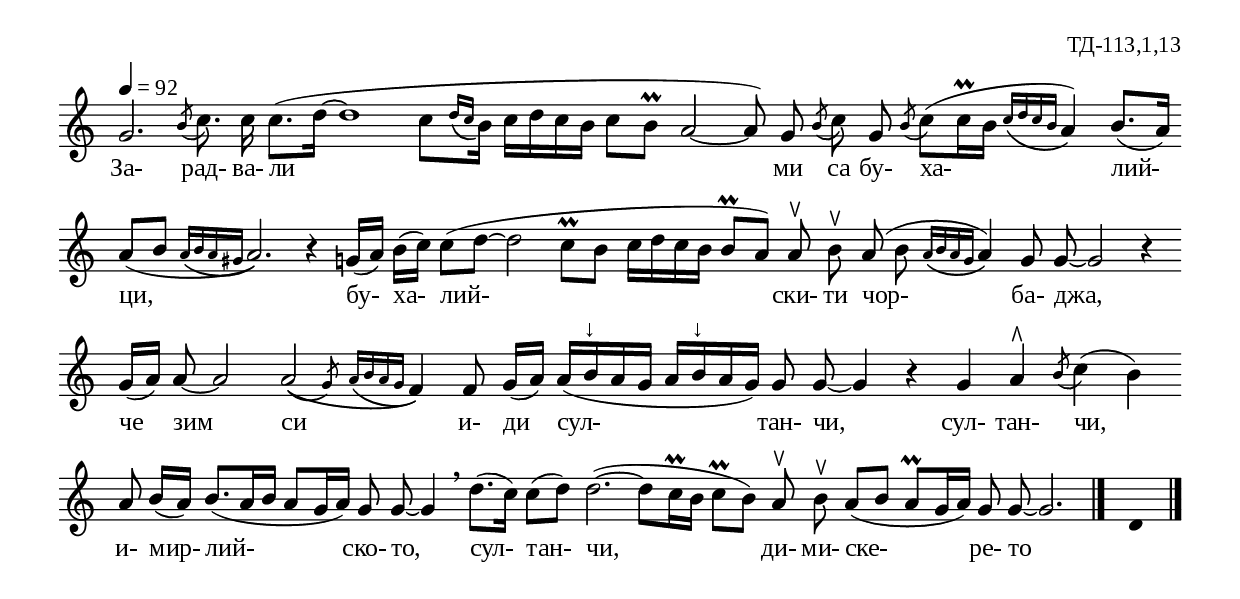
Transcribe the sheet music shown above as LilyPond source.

%{
sva_113_1_13
%}

\include "td-preamble.ly"

\score {
\relative c'' {
\tempo 4 = 92
%%\time 2/4
\cadenzaOn
\phrasingSlurDown
g2. \acciaccatura b8 c8. c16\noBeam c8.([ d16]~ d1 c8[ \grace { d16[\( c] } b]\)
c16[ d c b] c8[ b\prall] a2~ a8\noBeam) g8 \grace { \stdB b8\( \stdE } c8\)\noBeam g8
\acciaccatura b8 c[( c16\prall b] \grace { c16[\( d c b] } a4\)) b8.([ a16]) 
 \bar ""
a8[( b] \grace { a16[\( b a gis] } a2.\)) r4
 g16[( a]) b[( c]) c8[( d]~ d2 c8\prall[ b] c16[ d c b] b8\prall[ a]) a8\noBeam^\ltoe b\noBeam^\ltoe
 a8( b] \grace { a16[\( b a g] } a4\)) g8\noBeam g~ g2 r4
 \bar ""
 g16[( a]) a8\noBeam~ a2 \afterGrace a(\( { \stdB g8\) \stdE } \grace { a16[\( b a g] } f4\))
 f8 g16[( a]) a16([ b^"↓" a g] a[ b^"↓" a g]) g8\noBeam g~ g4 r4 g4 a^\rtoe \acciaccatura b8 c4( b) 
 \bar ""
 a8\noBeam b16[( a]) b8.([ a16 b] a8[ g16 a]) g8\noBeam g~ g4 \breathe 
d'8.([ c16]) c8([ d]) d2.(~ d8[ c16\prall b] c8\prall[ b)] a8\noBeam^\ltoe b\noBeam^\ltoe a8[( b] a\prall[ g16 a]) 
g8\noBeam g~ g2.
 \bar "|." 
s4 \fixB d
 \bar "|."
}
\addlyrics  { За- рад- ва- ли 
ми са бу- ха- лий- ци, бу- ха- лий- ски- ти 
чор- ба- джа, че зим си и- ди сул- тан- чи, сул- тан- чи, и- мир- лий- ско- то,
сул- тан- чи, ди- ми- ске- ре- то }
%
\layout {
   \context { 
	    \Staff \remove "Time_signature_engraver" } 
  indent = #0
  line-width = 190\mm
  ragged-right=##f
}
%
\midi { 
	\context {
		\Score tempoWholesPerMinute = #(ly:make-moment 92 4)
		}
	}
}
%
\header{
  opus = "ТД-113,1,13"
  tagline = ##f
}


